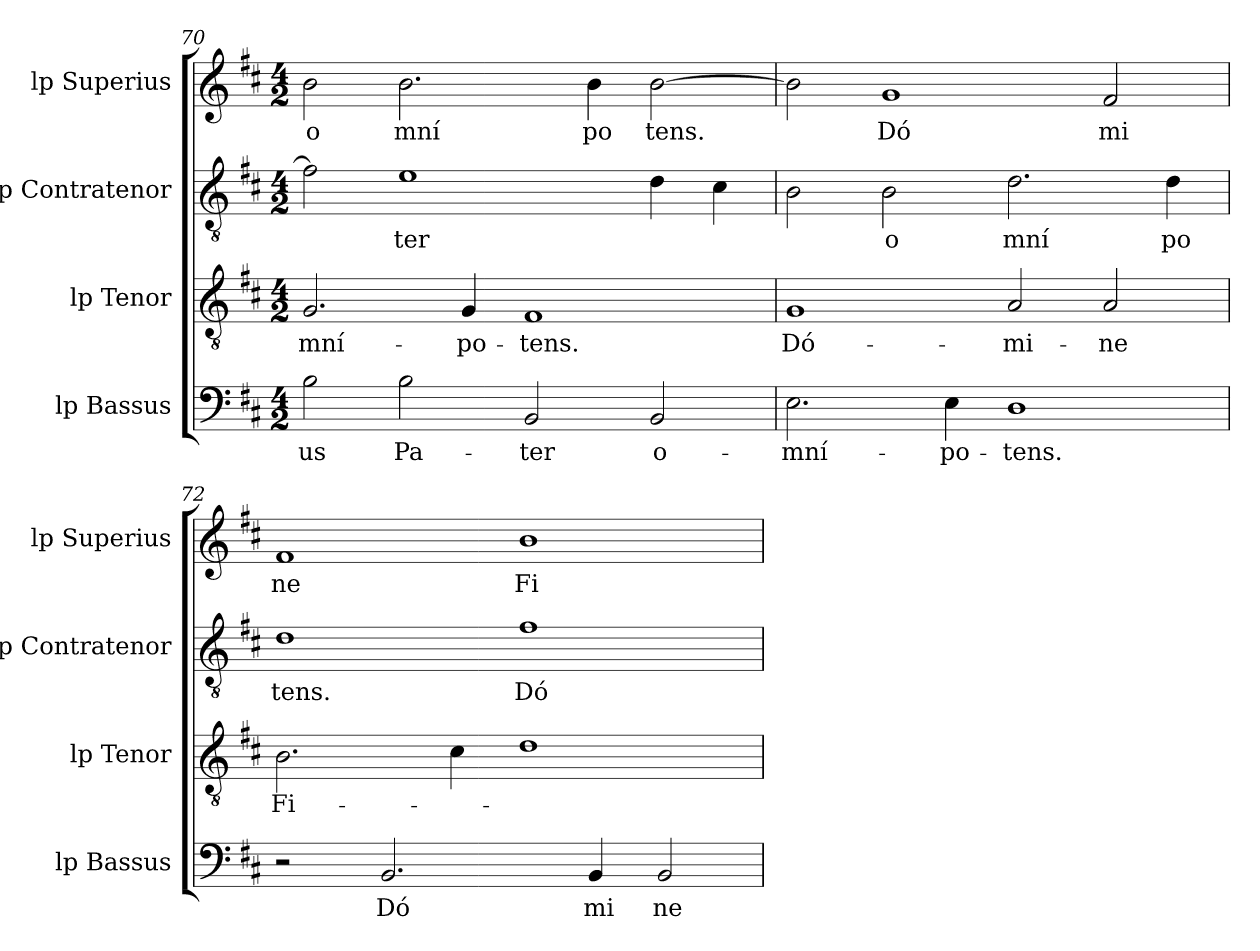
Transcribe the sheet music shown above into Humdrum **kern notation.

**kern	**text	**kern	**text	**kern	**text	**kern	**text
*part4	*part4	*part3	*part3	*part2	*part2	*part1	*part1
*staff4	*staff4	*staff3	*staff3	*staff2	*staff2	*staff1	*staff1
*I"lp Bassus	*	*I"lp Tenor	*	*I"lp Contratenor	*	*I"lp Superius	*
*I'lp Bassus	*	*I'lp Tenor	*	*I'lp Contratenor	*	*I'lp Superius	*
*clefF4	*	*clefGv2	*	*clefGv2	*	*clefG2	*
*k[f#c#]	*	*k[f#c#]	*	*k[f#c#]	*	*k[f#c#]	*
*D:	*	*D:	*	*D:	*	*D:	*
*M4/2	*	*M4/2	*	*M4/2	*	*M4/2	*
=70	=70	=70	=70	=70	=70	=70	=70
!	!LO:LY:b:cj	!	!LO:LY:b:cj	!	!	!	!LO:LY:b:cj
2B\	-us	2.G/	-mní-	2f#\]	.	2b\	o
!	!LO:LY:b:cj	!	!	!	!LO:LY:b:cj	!	!LO:LY:b:cj
2B\	Pa-	.	.	1e	ter	2.b\	mní
!	!	!	!LO:LY:b:cj	!	!	!	!
.	.	4G/	-po-	.	.	.	.
!	!LO:LY:b:cj	!	!LO:LY:b:cj	!	!	!	!
2BB/	-ter	1F#	-tens.	.	.	.	.
!	!	!	!	!	!	!	!LO:LY:b:cj
.	.	.	.	.	.	4b\	po
!	!LO:LY:b:cj	!	!	!	!	!	!LO:LY:b:cj
2BB/	o-	.	.	4d\	.	[>2b\	tens.
.	.	.	.	4c#\	.	.	.
=71	=71	=71	=71	=71	=71	=71	=71
!	!LO:LY:b:cj	!	!LO:LY:b:cj	!	!	!	!
2.E\	-mní-	1G	Dó-	2B\	.	2b\]	.
!	!	!	!	!	!LO:LY:b:cj	!	!LO:LY:b:cj
.	.	.	.	2B\	o	1g	Dó
!	!LO:LY:b:cj	!	!	!	!	!	!
4E\	-po-	.	.	.	.	.	.
!	!LO:LY:b:cj	!	!LO:LY:b:cj	!	!LO:LY:b:cj	!	!
1D	-tens.	2A/	-mi-	2.d\	mní	.	.
!	!	!	!LO:LY:b:cj	!	!	!	!LO:LY:b:cj
.	.	2A/	-ne	.	.	2f#/	mi
!	!	!	!	!	!LO:LY:b:cj	!	!
.	.	.	.	4d\	po	.	.
!!LO:LB:g=z
=72	=72	=72	=72	=72	=72	=72	=72
!	!	!	!LO:LY:b:cj	!	!LO:LY:b:cj	!	!LO:LY:b:cj
2r	.	2.B\	Fi-	1d	tens.	1f#	ne
!	!LO:LY:b:cj	!	!	!	!	!	!
2.BB/	Dó	.	.	.	.	.	.
.	.	4c#\	.	.	.	.	.
!	!	!	!	!	!LO:LY:b:cj	!	!LO:LY:b:cj
.	.	1d	.	1f#	Dó	1b	Fi-
!	!LO:LY:b:cj	!	!	!	!	!	!
4BB/	mi	.	.	.	.	.	.
!	!LO:LY:b:cj	!	!	!	!	!	!
2BB/	ne	.	.	.	.	.	.
=	=	=	=	=	=	=	=
*-	*-	*-	*-	*-	*-	*-	*-
